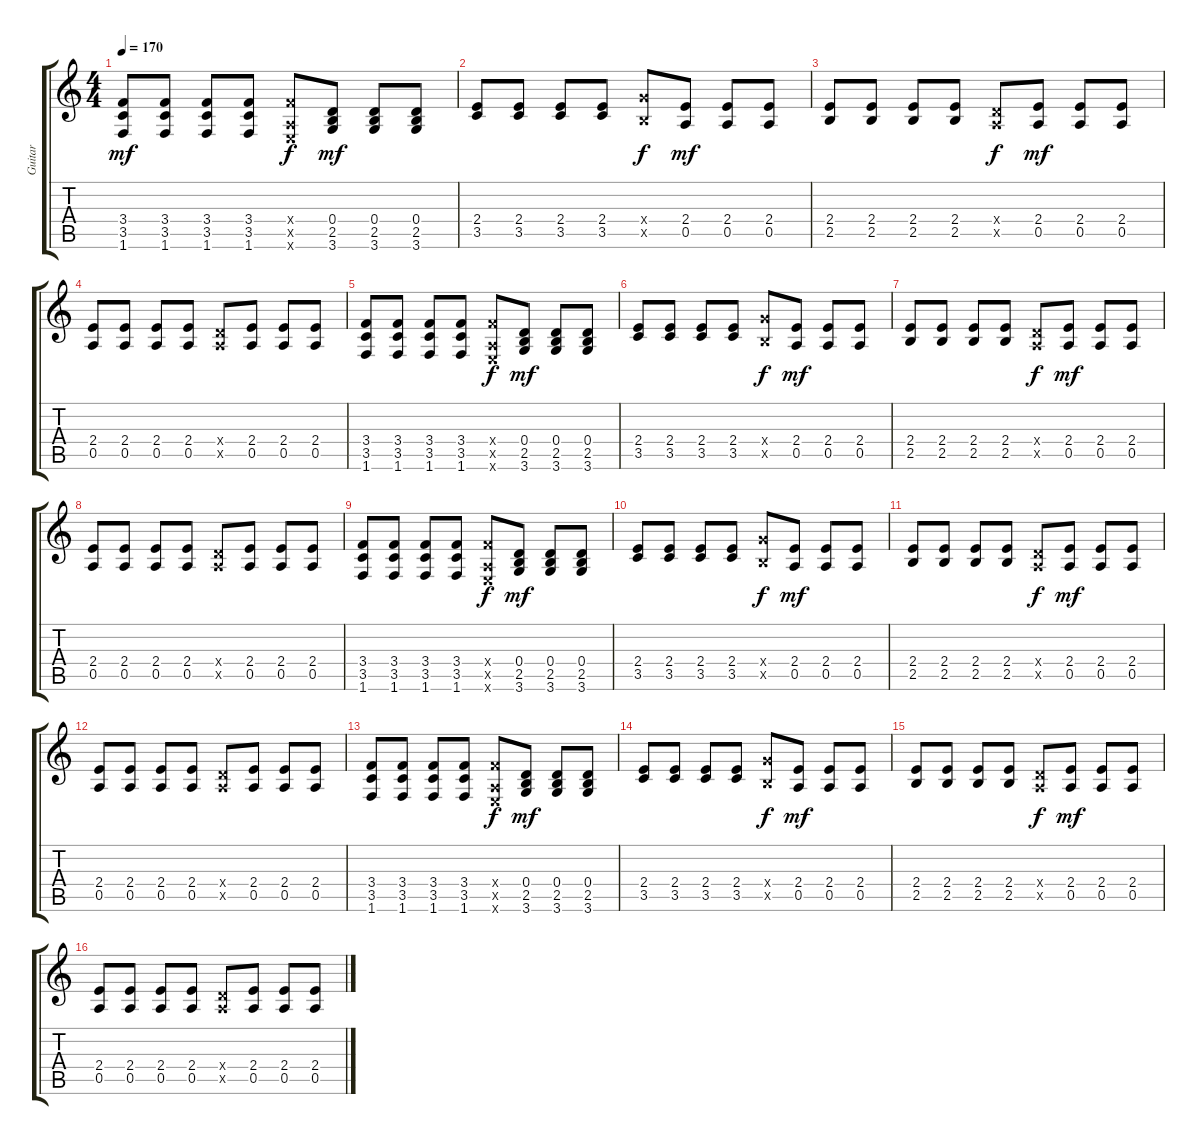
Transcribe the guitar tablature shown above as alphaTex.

\track ("Guitar" "Guitar") {instrument acousticguitarsteel}
\staff {score tabs}
\tuning (E4 B3 G3 D3 A2 E2) {hide}
\ts (4 4)
\tempo 170
\clef g2
\ks c
(3.4 3.5 1.6).8{dy mf} (3.4 3.5 1.6).8 (3.4 3.5 1.6).8 (3.4 3.5 1.6).8 (3.4{x} 0.5{x} 0.6{x}).8{dy f} (0.4 2.5 3.6).8{dy mf} (0.4 2.5 3.6).8 (0.4 2.5 3.6).8 |
(2.4 3.5).8 (2.4 3.5).8 (2.4 3.5).8 (2.4 3.5).8 (5.4{x} 2.5{x}).8{dy f} (2.4 0.5).8{dy mf} (2.4 0.5).8 (2.4 0.5).8 |
(2.4 2.5).8 (2.4 2.5).8 (2.4 2.5).8 (2.4 2.5).8 (0.4{x} 0.5{x}).8{dy f} (2.4 0.5).8{dy mf} (2.4 0.5).8 (2.4 0.5).8 |
(2.4 0.5).8 (2.4 0.5).8 (2.4 0.5).8 (2.4 0.5).8 (0.4{x} 0.5{x}).8 (2.4 0.5).8 (2.4 0.5).8 (2.4 0.5).8 |
(3.4 3.5 1.6).8 (3.4 3.5 1.6).8 (3.4 3.5 1.6).8 (3.4 3.5 1.6).8 (3.4{x} 0.5{x} 0.6{x}).8{dy f} (0.4 2.5 3.6).8{dy mf} (0.4 2.5 3.6).8 (0.4 2.5 3.6).8 |
(2.4 3.5).8 (2.4 3.5).8 (2.4 3.5).8 (2.4 3.5).8 (5.4{x} 2.5{x}).8{dy f} (2.4 0.5).8{dy mf} (2.4 0.5).8 (2.4 0.5).8 |
(2.4 2.5).8 (2.4 2.5).8 (2.4 2.5).8 (2.4 2.5).8 (0.4{x} 0.5{x}).8{dy f} (2.4 0.5).8{dy mf} (2.4 0.5).8 (2.4 0.5).8 |
(2.4 0.5).8 (2.4 0.5).8 (2.4 0.5).8 (2.4 0.5).8 (0.4{x} 0.5{x}).8 (2.4 0.5).8 (2.4 0.5).8 (2.4 0.5).8 |
(3.4 3.5 1.6).8 (3.4 3.5 1.6).8 (3.4 3.5 1.6).8 (3.4 3.5 1.6).8 (3.4{x} 0.5{x} 0.6{x}).8{dy f} (0.4 2.5 3.6).8{dy mf} (0.4 2.5 3.6).8 (0.4 2.5 3.6).8 |
(2.4 3.5).8 (2.4 3.5).8 (2.4 3.5).8 (2.4 3.5).8 (5.4{x} 2.5{x}).8{dy f} (2.4 0.5).8{dy mf} (2.4 0.5).8 (2.4 0.5).8 |
(2.4 2.5).8 (2.4 2.5).8 (2.4 2.5).8 (2.4 2.5).8 (0.4{x} 0.5{x}).8{dy f} (2.4 0.5).8{dy mf} (2.4 0.5).8 (2.4 0.5).8 |
(2.4 0.5).8 (2.4 0.5).8 (2.4 0.5).8 (2.4 0.5).8 (0.4{x} 0.5{x}).8 (2.4 0.5).8 (2.4 0.5).8 (2.4 0.5).8 |
(3.4 3.5 1.6).8 (3.4 3.5 1.6).8 (3.4 3.5 1.6).8 (3.4 3.5 1.6).8 (3.4{x} 0.5{x} 0.6{x}).8{dy f} (0.4 2.5 3.6).8{dy mf} (0.4 2.5 3.6).8 (0.4 2.5 3.6).8 |
(2.4 3.5).8 (2.4 3.5).8 (2.4 3.5).8 (2.4 3.5).8 (5.4{x} 2.5{x}).8{dy f} (2.4 0.5).8{dy mf} (2.4 0.5).8 (2.4 0.5).8 |
(2.4 2.5).8 (2.4 2.5).8 (2.4 2.5).8 (2.4 2.5).8 (0.4{x} 0.5{x}).8{dy f} (2.4 0.5).8{dy mf} (2.4 0.5).8 (2.4 0.5).8 |
(2.4 0.5).8 (2.4 0.5).8 (2.4 0.5).8 (2.4 0.5).8 (0.4{x} 0.5{x}).8 (2.4 0.5).8 (2.4 0.5).8 (2.4 0.5).8
